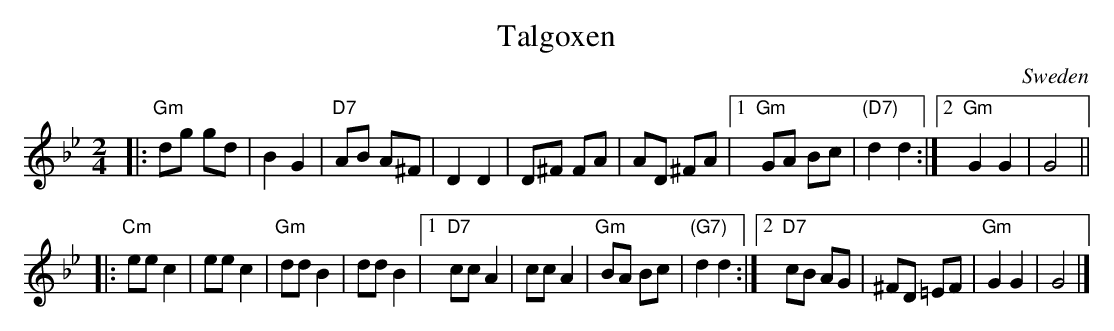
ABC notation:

X:1
T: Talgoxen
C: Sweden
M: 2/4
L: 1/8
K: Gm
|:\
"Gm"dg gd | B2 G2 | "D7"AB A^F | D2 D2 | D^F FA | AD ^FA |\
[1 "Gm"GA Bc | "(D7)"d2 d2 :|[2 "Gm"G2 G2 | G4 ||
|:\
"Cm"ee c2 | ee c2 | "Gm"dd B2 | dd B2 |\
[1 "D7"cc A2 | cc A2 | "Gm"BA Bc | "(G7)"d2 d2 :|\
[2 "D7"cB AG | ^FD =EF | "Gm"G2 G2 | G4 |]
